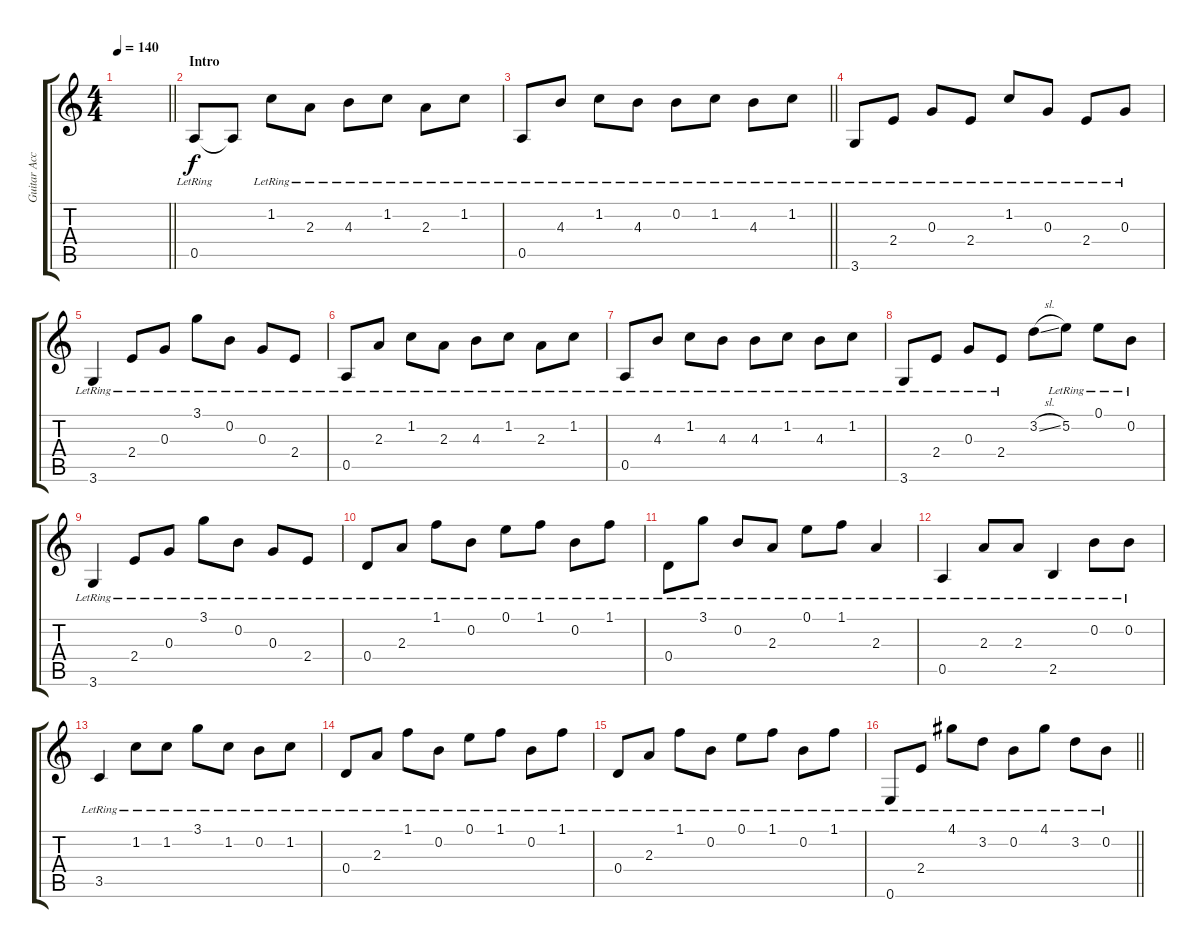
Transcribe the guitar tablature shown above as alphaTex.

\track ("Guitar Accord" "Guitar Acc") {instrument electricguitarclean}
\staff {score tabs}
\tuning (E4 B3 G3 D3 A2 E2) {hide}
\ts (4 4)
\tempo 140
\clef g2
\barLineRight lightlight
\ks c
|
\section ("" "Intro")
0.5{lr}.8 0.5{t}.8 1.2{lr}.8 2.3{lr}.8 4.3{lr}.8 1.2{lr}.8 2.3{lr}.8 1.2{lr}.8 |
\barLineRight lightlight
0.5{lr}.8 4.3{lr}.8 1.2{lr}.8 4.3{lr}.8 0.2{lr}.8 1.2{lr}.8 4.3{lr}.8 1.2{lr}.8 |
\section ("" "")
3.6{lr}.8 2.4{lr}.8 0.3{lr}.8 2.4{lr}.8 1.2{lr}.8 0.3{lr}.8 2.4{lr}.8 0.3{lr}.8 |
3.6{lr}.4 2.4{lr}.8 0.3{lr}.8 3.1{lr}.8 0.2{lr}.8 0.3{lr}.8 2.4{lr}.8 |
0.5{lr}.8 2.3{lr}.8 1.2{lr}.8 2.3{lr}.8 4.3{lr}.8 1.2{lr}.8 2.3{lr}.8 1.2{lr}.8 |
0.5{lr}.8 4.3{lr}.8 1.2{lr}.8 4.3{lr}.8 4.3{lr}.8 1.2{lr}.8 4.3{lr}.8 1.2{lr}.8 |
3.6{lr}.8 2.4{lr}.8 0.3{lr}.8 2.4{lr}.8 3.2{sl}.8 5.2{lr}.8 0.1{lr}.8 0.2{lr}.8 |
3.6{lr}.4 2.4{lr}.8 0.3{lr}.8 3.1{lr}.8 0.2{lr}.8 0.3{lr}.8 2.4{lr}.8 |
0.4{lr}.8 2.3{lr}.8 1.1{lr}.8 0.2{lr}.8 0.1{lr}.8 1.1{lr}.8 0.2{lr}.8 1.1{lr}.8 |
0.4{lr}.8 3.1{lr}.8 0.2{lr}.8 2.3{lr}.8 0.1{lr}.8 1.1{lr}.8 2.3{lr}.4 |
0.5{lr}.4 2.3{lr}.8 2.3{lr}.8 2.5{lr}.4 0.2{lr}.8 0.2{lr}.8 |
3.5{lr}.4 1.2{lr}.8 1.2{lr}.8 3.1{lr}.8 1.2{lr}.8 0.2{lr}.8 1.2{lr}.8 |
0.4{lr}.8 2.3{lr}.8 1.1{lr}.8 0.2{lr}.8 0.1{lr}.8 1.1{lr}.8 0.2{lr}.8 1.1{lr}.8 |
0.4{lr}.8 2.3{lr}.8 1.1{lr}.8 0.2{lr}.8 0.1{lr}.8 1.1{lr}.8 0.2{lr}.8 1.1{lr}.8 |
\barLineRight lightlight
0.6{lr}.8 2.4{lr}.8 4.1{lr}.8 3.2{lr}.8 0.2{lr}.8 4.1{lr}.8 3.2{lr}.8 0.2{lr}.8
